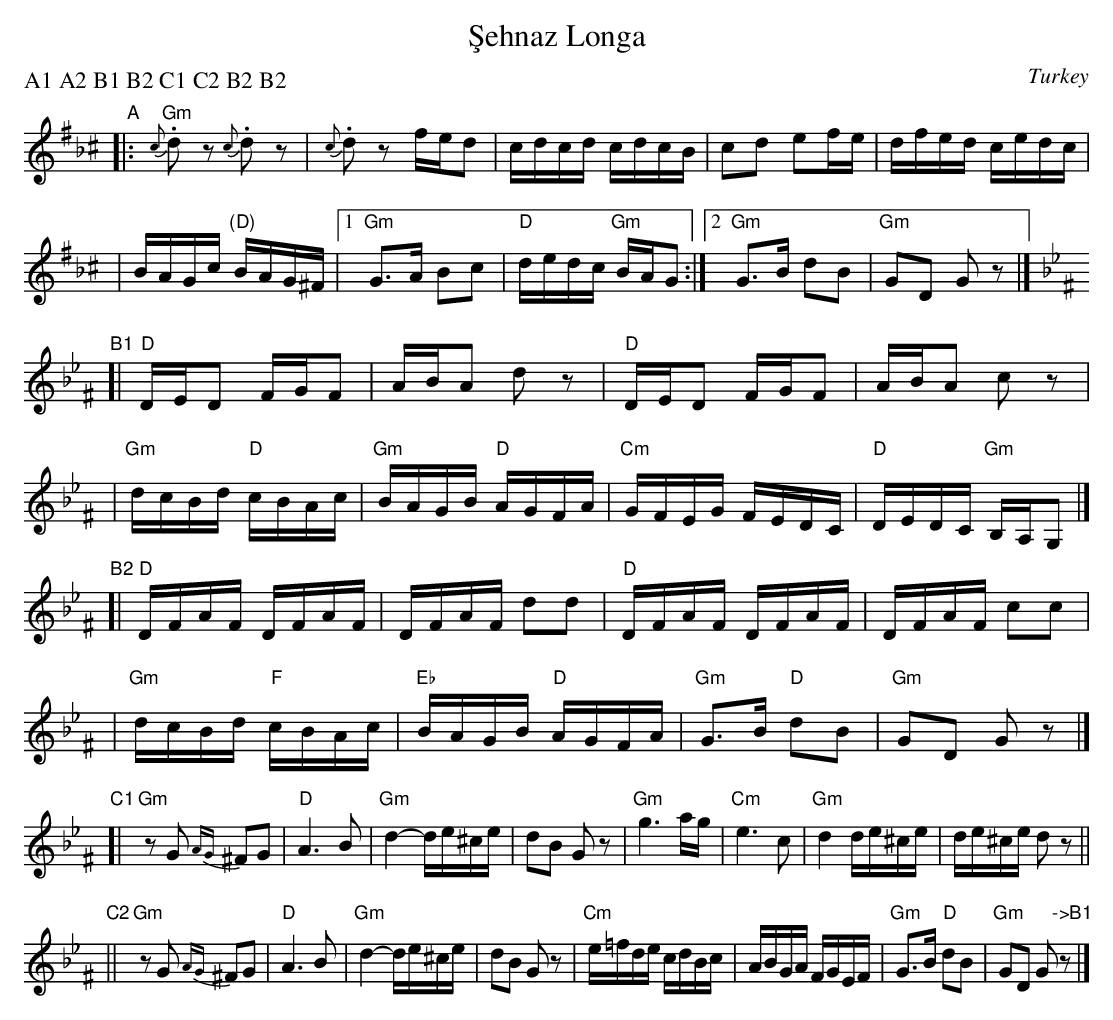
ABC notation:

X:1
T: \,Sehnaz Longa
O: Turkey
P: A1 A2 B1 B2 C1 C2 B2 B2
M: 2/4|
L: 1/16
K: G_B^c
"A"\
|: "Gm"{c}.d2 z2 {c}.d2 z2 | {c}.d2 z2 fed2 | cdcd cdcB \
| c2d2 e2fe | dfed cedc |
| BAGc "(D)"BAG^F  \
|1 "Gm"G3A B2c2 | "D"dedc "Gm"BAG2 \
:|2 "Gm"G3B d2B2 | "Gm"G2D2 G2z2 |]
K: Gm^F
"B1"\
[| "D"DED2 FGF2 | ABA2 d2z2 | "D"DED2 FGF2 | ABA2 c2z2 |
| "Gm"dcBd "D"cBAc | "Gm"BAGB "D"AGFA | "Cm"GFEG FEDC | "D"DEDC "Gm"B,A,G,2 |]
"B2"\
[| "D"DFAF DFAF | DFAF d2d2 | "D"DFAF DFAF | DFAF c2c2 |
| "Gm"dcBd "F"cBAc | "Eb"BAGB "D"AGFA | "Gm"G3B "D"d2B2 | "Gm"G2D2 G2z2 |]
"C1"\
[| "Gm"z2G2{AG} ^F2G2 | "D"A6 B2 | "Gm"d4- de^ce | d2B2 G2 z2 \
| "Gm"g6 ag | "Cm"e6 c2 | "Gm"d4 de^ce | de^ce d2z2 ||
"C2"\
|| "Gm"z2G2{AG} ^F2G2 | "D"A6 B2 | "Gm"d4- de^ce | d2B2 G2 z2 \
| "Cm"e=fde cdBc | ABGA FGEF | "Gm"G3B "D"d2B2 | "Gm"G2D2 G2"->B1"z2 |]
